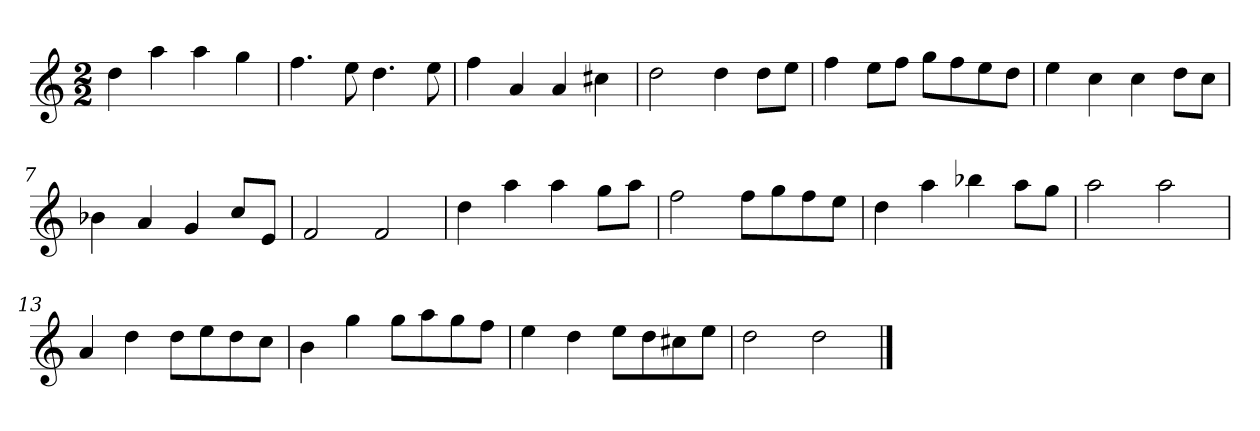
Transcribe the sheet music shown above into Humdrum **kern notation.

**kern
*part1
*staff1
*k[]
*M2/2
*MM120
=1
4dd
4aa
4aa
4gg
=2
4.ff
8ee
4.dd
8ee
=3
4ff
4a
4a
4cc#X
=4
2dd
4dd
8ddL
8eeJ
=5
4ff
8eeL
8ffJ
8ggL
8ff
8ee
8ddJ
=6
4ee
4cc
4cc
8ddL
8ccJ
=7
4b-X
4a
4g
8ccL
8eJ
=8
2f
2f
=9
4dd
4aa
4aa
8ggL
8aaJ
=10
2ff
8ffL
8gg
8ff
8eeJ
=11
4dd
4aa
4bb-X
8aaL
8ggJ
=12
2aa
2aa
=13
4a
4dd
8ddL
8ee
8dd
8ccJ
=14
4b
4gg
8ggL
8aa
8gg
8ffJ
=15
4ee
4dd
8eeL
8dd
8cc#X
8eeJ
=16
2dd
2dd
==
*-
